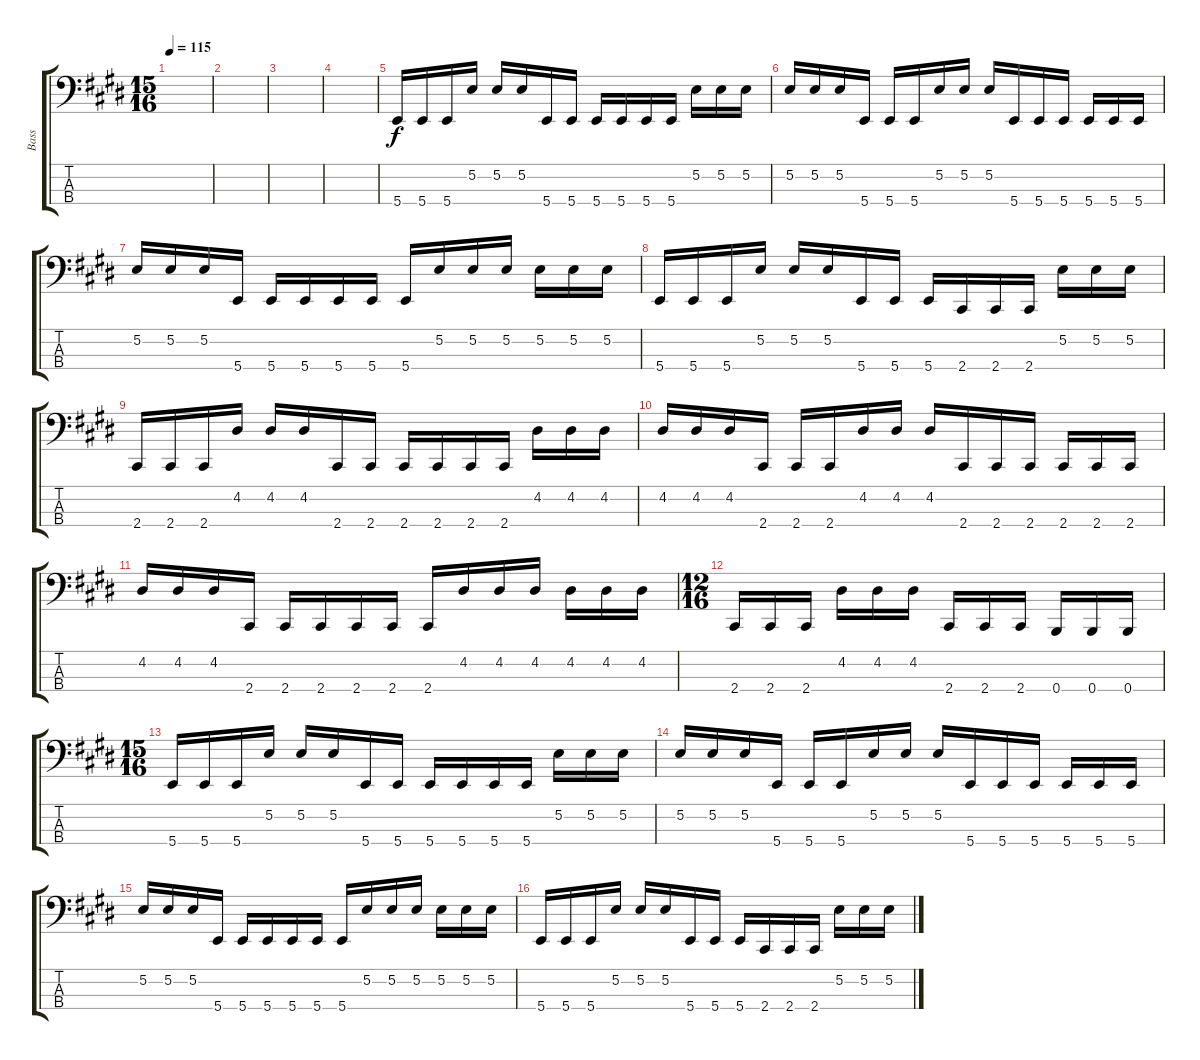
\track ("Bass" "Bass") {instrument electricbassfinger}
\staff {score tabs}
\tuning (E2 B1 Gb1 B0) {hide}
\ts (15 16)
\tempo 115
\clef f4
\ks e
|
|
|
|
5.4.16 5.4.16 5.4.16 5.2.16 5.2.16 5.2.16 5.4.16 5.4.16 5.4.16 5.4.16 5.4.16 5.4.16 5.2.16 5.2.16 5.2.16 |
5.2.16 5.2.16 5.2.16 5.4.16 5.4.16 5.4.16 5.2.16 5.2.16 5.2.16 5.4.16 5.4.16 5.4.16 5.4.16 5.4.16 5.4.16 |
5.2.16 5.2.16 5.2.16 5.4.16 5.4.16 5.4.16 5.4.16 5.4.16 5.4.16 5.2.16 5.2.16 5.2.16 5.2.16 5.2.16 5.2.16 |
5.4.16 5.4.16 5.4.16 5.2.16 5.2.16 5.2.16 5.4.16 5.4.16 5.4.16 2.4.16 2.4.16 2.4.16 5.2.16 5.2.16 5.2.16 |
2.4.16 2.4.16 2.4.16 4.2.16 4.2.16 4.2.16 2.4.16 2.4.16 2.4.16 2.4.16 2.4.16 2.4.16 4.2.16 4.2.16 4.2.16 |
4.2.16 4.2.16 4.2.16 2.4.16 2.4.16 2.4.16 4.2.16 4.2.16 4.2.16 2.4.16 2.4.16 2.4.16 2.4.16 2.4.16 2.4.16 |
4.2.16 4.2.16 4.2.16 2.4.16 2.4.16 2.4.16 2.4.16 2.4.16 2.4.16 4.2.16 4.2.16 4.2.16 4.2.16 4.2.16 4.2.16 |
\ts (12 16)
2.4.16 2.4.16 2.4.16 4.2.16 4.2.16 4.2.16 2.4.16 2.4.16 2.4.16 0.4.16 0.4.16 0.4.16 |
\ts (15 16)
5.4.16 5.4.16 5.4.16 5.2.16 5.2.16 5.2.16 5.4.16 5.4.16 5.4.16 5.4.16 5.4.16 5.4.16 5.2.16 5.2.16 5.2.16 |
5.2.16 5.2.16 5.2.16 5.4.16 5.4.16 5.4.16 5.2.16 5.2.16 5.2.16 5.4.16 5.4.16 5.4.16 5.4.16 5.4.16 5.4.16 |
5.2.16 5.2.16 5.2.16 5.4.16 5.4.16 5.4.16 5.4.16 5.4.16 5.4.16 5.2.16 5.2.16 5.2.16 5.2.16 5.2.16 5.2.16 |
5.4.16 5.4.16 5.4.16 5.2.16 5.2.16 5.2.16 5.4.16 5.4.16 5.4.16 2.4.16 2.4.16 2.4.16 5.2.16 5.2.16 5.2.16
